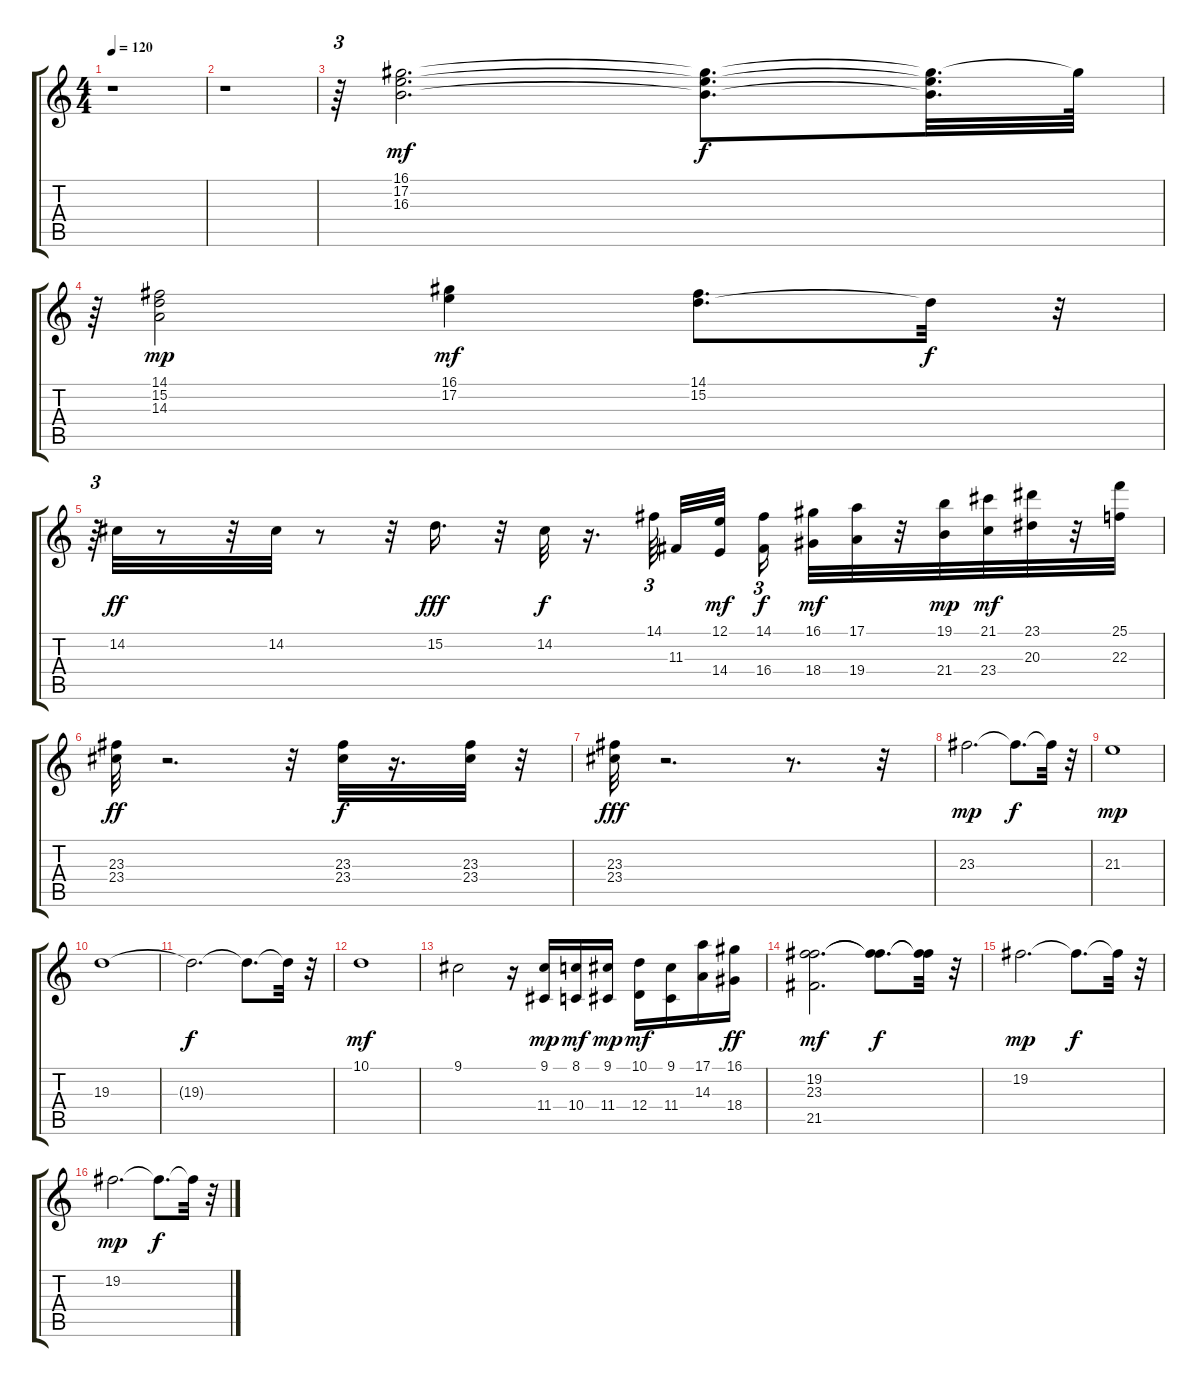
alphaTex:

\track "" {instrument stringensemble1}
\staff {score tabs}
\tuning (E4 B3 G3 D3 A2 E2) {hide}
\ts (4 4)
\tempo 120
\clef g2
\ks c
r.1{dy mf} |
r.1 |
r.64{tu (3 2)} (16.1 17.2 16.3).2{d} (16.1{t} 17.2{t} 16.3{t}).8{d dy f} (16.1{t} 17.2{t} 16.3{t}).32{d} 16.1{t}.64 |
r.64{tu (3 2)} (14.1 15.2 14.3).2{dy mp} (16.1 17.2).4{dy mf} (14.1 15.2).8{d} 15.2{t}.32{dy f} r.32{tu (3 2)} |
r.64{tu (3 2)} 14.2.32{dy ff} r.8 r.32 14.2.32 r.8 r.32 15.2.16{d dy fff} r.32 14.2.32{dy f} r.16{d} 14.1.64{tu (3 2) beam splitsecondary} 11.3.32 (12.1 14.4).32{dy mf beam splitsecondary} (14.1 16.4).16{tu (3 2) dy f} (16.1 18.4).32{dy mf} (17.1 19.4).32 r.32 (19.1 21.4).32{dy mp} (21.1 23.4).32{dy mf} (23.1 20.3).32 r.32 (25.1 22.3).32 |
(23.3 23.4).32{dy ff} r.2{d} r.32 (23.3 23.4).32{dy f} r.16{d} (23.3 23.4).32 r.32 |
(23.3 23.4).32{dy fff} r.2{d} r.8{d} r.32 |
23.3.2{d dy mp} 23.3{t}.8{d dy f} 23.3{t}.32 r.32 |
21.3.1{dy mp} |
19.3.1 |
19.3{t}.2{d dy f} 19.3{t}.8{d} 19.3{t}.32 r.32 |
10.1.1{dy mf} |
9.1.2 r.16 (9.1 11.4).16{dy mp} (8.1 10.4).16{dy mf} (9.1 11.4).16{dy mp} (10.1 12.4).16{dy mf} (9.1 11.4).16 (17.1 14.3).16 (16.1 18.4).16{dy ff} |
(19.2 23.3 21.5).2{d dy mf} (19.2{t} 23.3{t}).8{d dy f} (19.2{t} 23.3{t}).32 r.32 |
19.2.2{d dy mp} 19.2{t}.8{d dy f} 19.2{t}.32 r.32 |
19.2.2{d dy mp} 19.2{t}.8{d dy f} 19.2{t}.32 r.32
